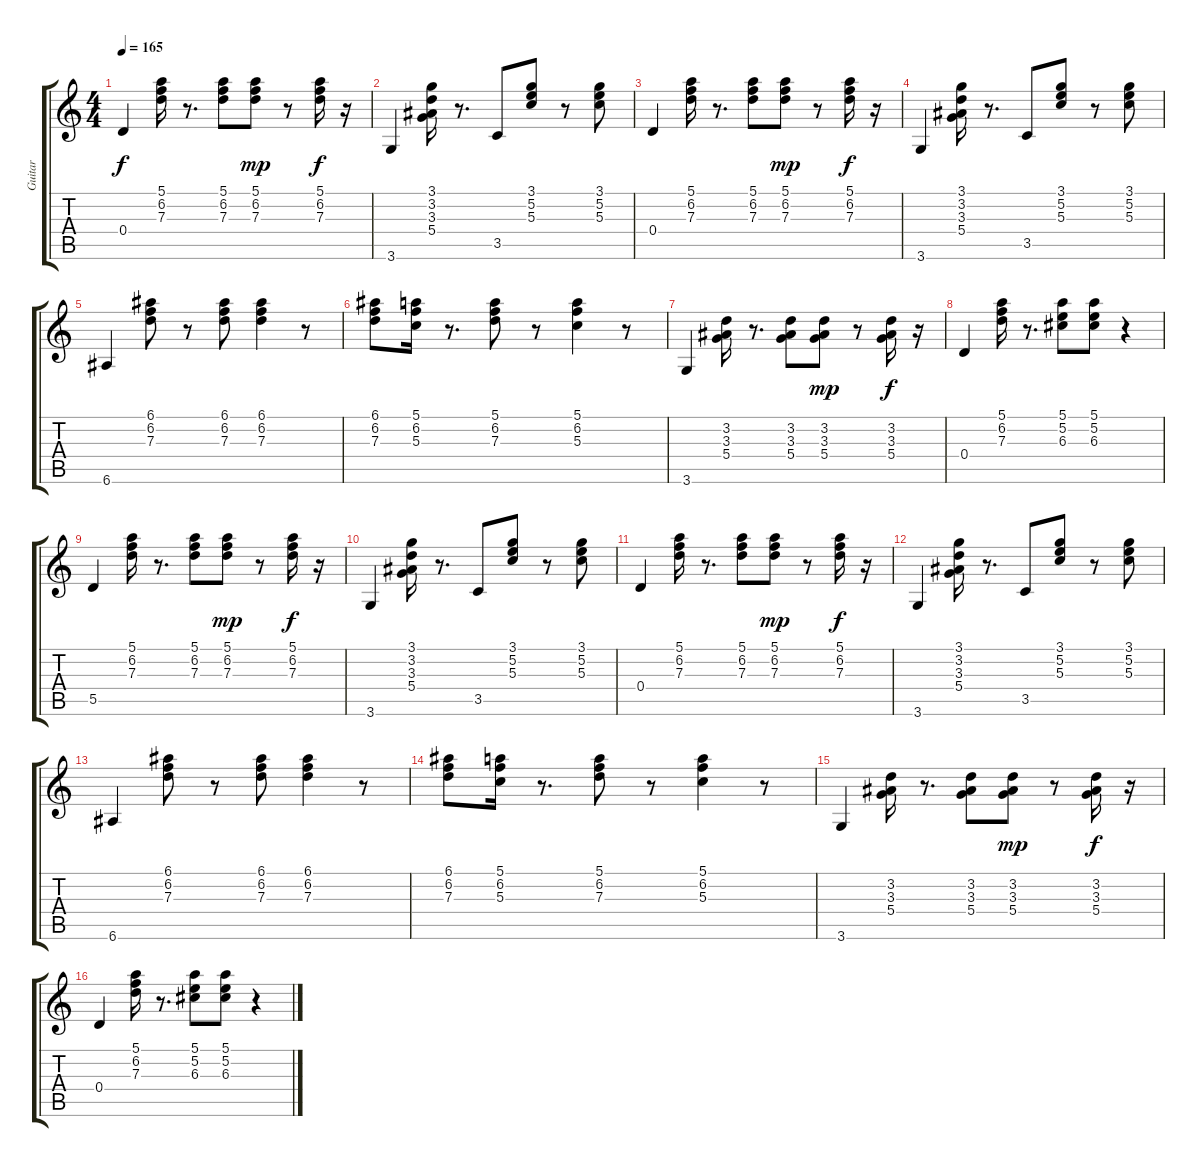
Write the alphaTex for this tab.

\track ("Guitar" "Guitar") {instrument electricguitarmuted}
\staff {score tabs}
\tuning (E4 B3 G3 D3 A2 E2) {hide}
\ts (4 4)
\tempo 165
\clef g2
\ks c
0.4.4{dy f} (5.1 6.2 7.3).16 r.8{d} (5.1 6.2 7.3).8 (5.1 6.2 7.3).8{dy mp} r.8 (5.1 6.2 7.3).16{dy f} r.16 |
3.6.4 (3.1 3.2 3.3 5.4).16 r.8{d} 3.5.8 (3.1 5.2 5.3).8 r.8 (3.1 5.2 5.3).8 |
0.4.4 (5.1 6.2 7.3).16 r.8{d} (5.1 6.2 7.3).8 (5.1 6.2 7.3).8{dy mp} r.8 (5.1 6.2 7.3).16{dy f} r.16 |
3.6.4 (3.1 3.2 3.3 5.4).16 r.8{d} 3.5.8 (3.1 5.2 5.3).8 r.8 (3.1 5.2 5.3).8 |
6.6.4 (6.1 6.2 7.3).8 r.8 (6.1 6.2 7.3).8 (6.1 6.2 7.3).4 r.8 |
(6.1 6.2 7.3).8 (5.1 6.2 5.3).16 r.8{d} (5.1 6.2 7.3).8 r.8 (5.1 6.2 5.3).4 r.8 |
3.6.4 (3.2 3.3 5.4).16 r.8{d} (3.2 3.3 5.4).8 (3.2 3.3 5.4).8{dy mp} r.8 (3.2 3.3 5.4).16{dy f} r.16 |
0.4.4 (5.1 6.2 7.3).16 r.8{d} (5.1 5.2 6.3).8 (5.1 5.2 6.3).8 r.4 |
5.5.4 (5.1 6.2 7.3).16 r.8{d} (5.1 6.2 7.3).8 (5.1 6.2 7.3).8{dy mp} r.8 (5.1 6.2 7.3).16{dy f} r.16 |
3.6.4 (3.1 3.2 3.3 5.4).16 r.8{d} 3.5.8 (3.1 5.2 5.3).8 r.8 (3.1 5.2 5.3).8 |
0.4.4 (5.1 6.2 7.3).16 r.8{d} (5.1 6.2 7.3).8 (5.1 6.2 7.3).8{dy mp} r.8 (5.1 6.2 7.3).16{dy f} r.16 |
3.6.4 (3.1 3.2 3.3 5.4).16 r.8{d} 3.5.8 (3.1 5.2 5.3).8 r.8 (3.1 5.2 5.3).8 |
6.6.4 (6.1 6.2 7.3).8 r.8 (6.1 6.2 7.3).8 (6.1 6.2 7.3).4 r.8 |
(6.1 6.2 7.3).8 (5.1 6.2 5.3).16 r.8{d} (5.1 6.2 7.3).8 r.8 (5.1 6.2 5.3).4 r.8 |
3.6.4 (3.2 3.3 5.4).16 r.8{d} (3.2 3.3 5.4).8 (3.2 3.3 5.4).8{dy mp} r.8 (3.2 3.3 5.4).16{dy f} r.16 |
0.4.4 (5.1 6.2 7.3).16 r.8{d} (5.1 5.2 6.3).8 (5.1 5.2 6.3).8 r.4
